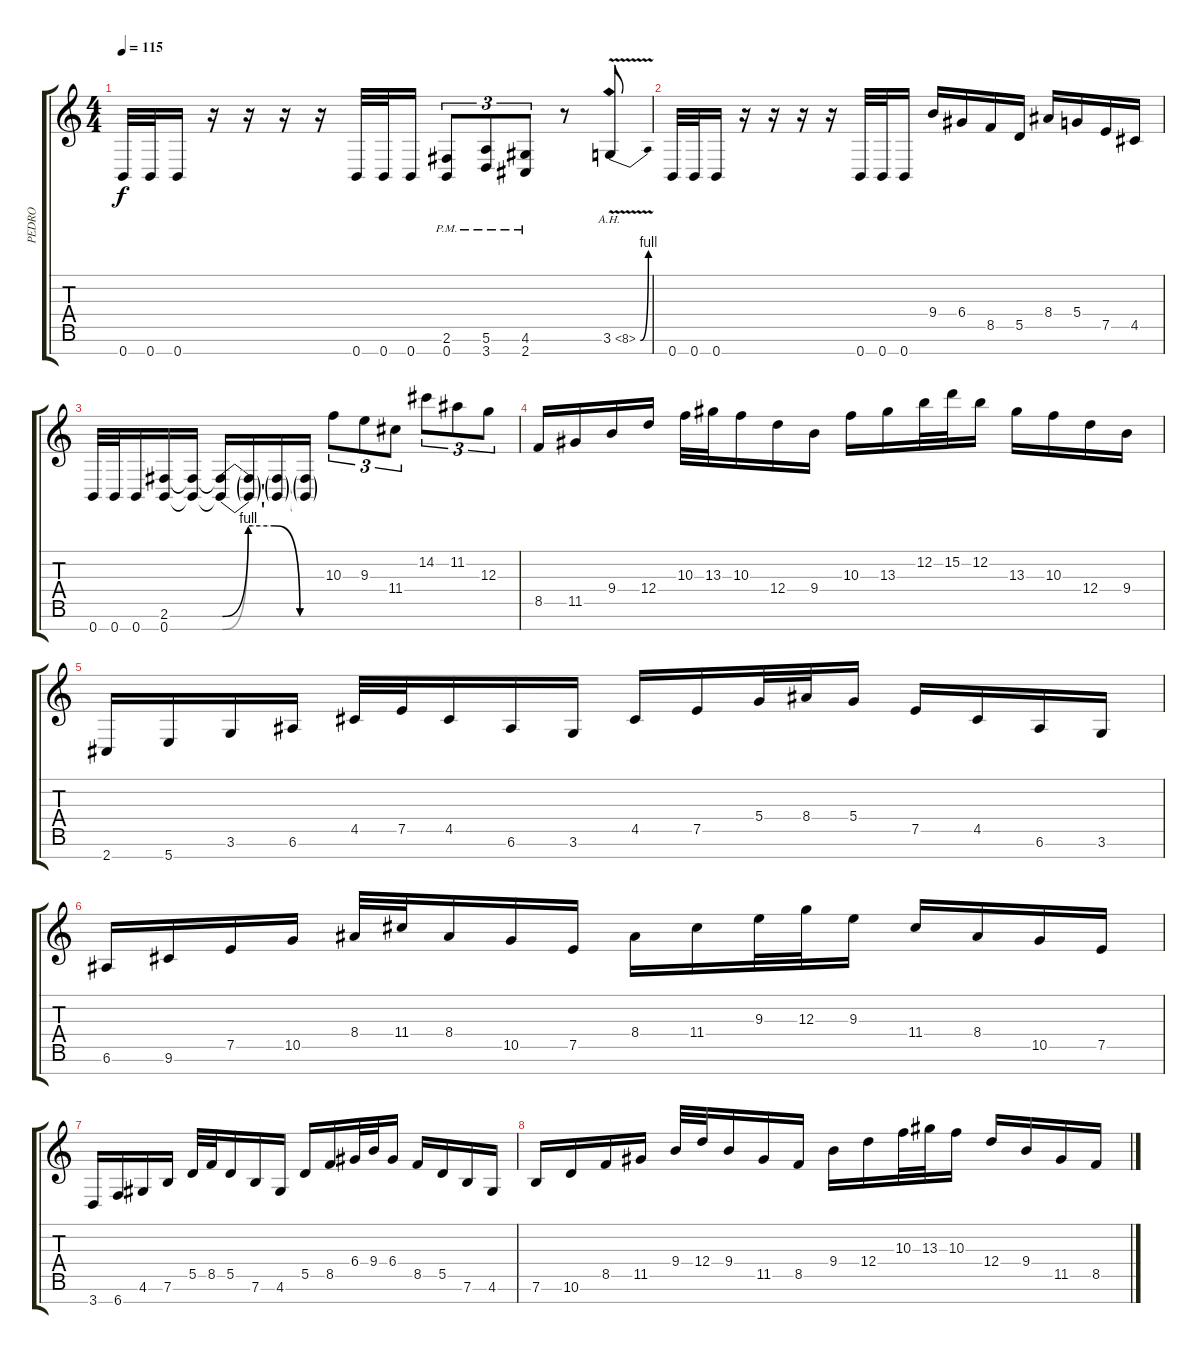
\track ("PEDRO" "PEDRO") {instrument distortionguitar}
\staff {score tabs}
\tuning (E4 B3 G3 D3 A2 E2 B1) {hide}
\ts (4 4)
\tempo 115
\clef g2
\ks c
0.7.32{dy f} 0.7.32 0.7.16 r.16 r.16 r.16 r.16 0.7.32 0.7.32 0.7.16 (2.6{pm} 0.7{pm}).8{tu (3 2)} (5.6{pm} 3.7{pm}).8{tu (3 2)} (4.6{pm} 2.7{pm}).8{tu (3 2)} r.8 3.6{be (bend 0 0 60 4) ah 5 v}.8 |
0.7.32 0.7.32 0.7.16 r.16 r.16 r.16 r.16 0.7.32 0.7.32 0.7.16 9.4.16 6.4.16 8.5.16 5.5.16 8.4.16 5.4.16 7.5.16 4.5.16 |
0.7.32 0.7.32 0.7.16 (2.6 0.7).16 (2.6{t} 0.7{t}).16 (2.6{be (custom 0 0 15 4 30 4 45 0 57 0 60 0) t} 0.7{be (custom 0 0 15 4 31 4 45 0 60 0) t}).16 (2.6{t} 0.7{t}).16 (2.6{t} 0.7{t}).16 (2.6{t} 0.7{t}).16 10.3.8{tu (3 2)} 9.3.8{tu (3 2)} 11.4.8{tu (3 2)} 14.2.8{tu (3 2)} 11.2.8{tu (3 2)} 12.3.8{tu (3 2)} |
8.5.16 11.5.16 9.4.16 12.4.16 10.3.32 13.3.32 10.3.16 12.4.16 9.4.16 10.3.16 13.3.16 12.2.32 15.2.32 12.2.16 13.3.16 10.3.16 12.4.16 9.4.16 |
2.7.16 5.7.16 3.6.16 6.6.16 4.5.32 7.5.32 4.5.16 6.6.16 3.6.16 4.5.16 7.5.16 5.4.32 8.4.32 5.4.16 7.5.16 4.5.16 6.6.16 3.6.16 |
6.6.16 9.6.16 7.5.16 10.5.16 8.4.32 11.4.32 8.4.16 10.5.16 7.5.16 8.4.16 11.4.16 9.3.32 12.3.32 9.3.16 11.4.16 8.4.16 10.5.16 7.5.16 |
3.7.16 6.7.16 4.6.16 7.6.16 5.5.32 8.5.32 5.5.16 7.6.16 4.6.16 5.5.16 8.5.16 6.4.32 9.4.32 6.4.16 8.5.16 5.5.16 7.6.16 4.6.16 |
7.6.16 10.6.16 8.5.16 11.5.16 9.4.32 12.4.32 9.4.16 11.5.16 8.5.16 9.4.16 12.4.16 10.3.32 13.3.32 10.3.16 12.4.16 9.4.16 11.5.16 8.5.16
